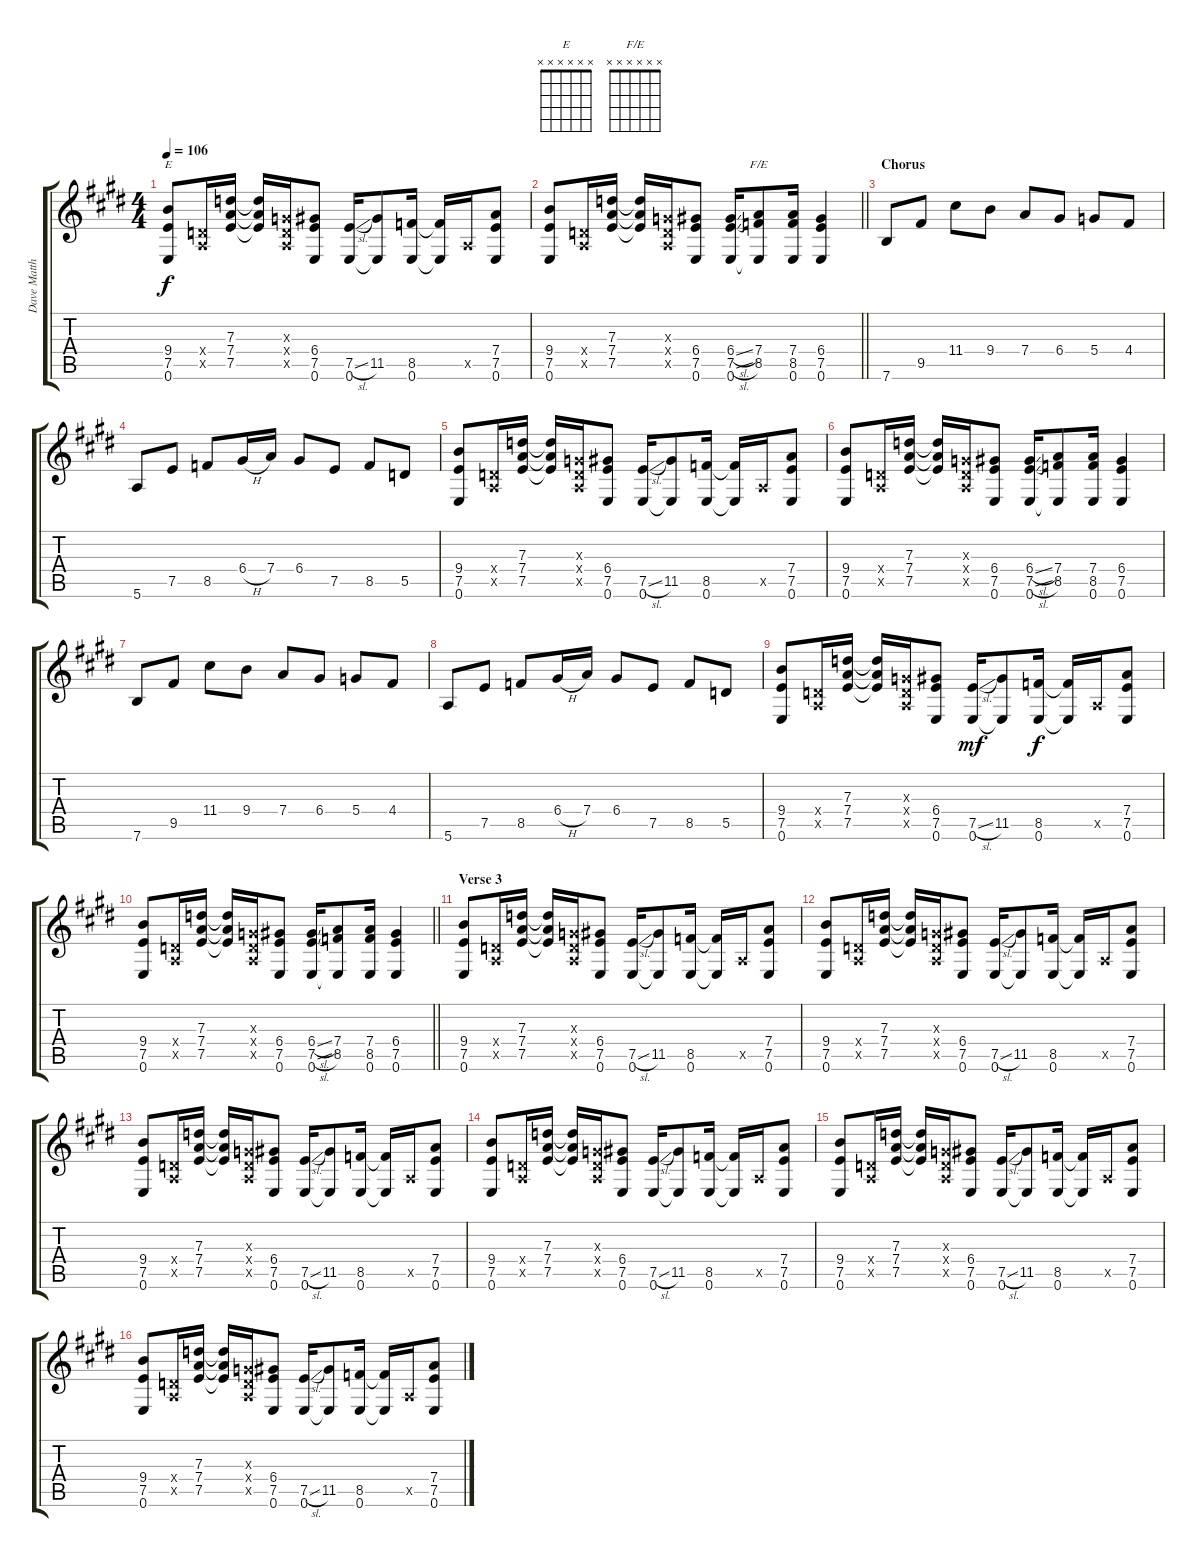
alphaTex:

\track ("Dave Matthews" "Dave Matth") {instrument acousticguitarsteel}
\staff {score tabs}
\tuning (E4 B3 G3 D3 A2 E2) {hide}
\chord ("E" x x x x x x)
\chord ("F/E" x x x x x x)
\ts (4 4)
\tempo 106
\clef g2
\ks e
(9.4 7.5 0.6).8{ch "E" dy f} (0.4{x} 0.5{x}).16 (7.3 7.4 7.5).16 (7.3{t} 7.4{t} 7.5{t}).16 (0.3{x} 0.4{x} 0.5{x}).16 (6.4 7.5 0.6).8 (7.5{sl} 0.6).16 (11.5 0.6{t}).8 (8.5 0.6).16 (8.5{t} 0.6{t}).16 0.5{x}.16 (7.4 7.5 0.6).8 |
\barLineRight lightlight
(9.4 7.5 0.6).8 (0.4{x} 0.5{x}).16 (7.3 7.4 7.5).16 (7.3{t} 7.4{t} 7.5{t}).16 (0.3{x} 0.4{x} 0.5{x}).16 (6.4 7.5 0.6).8 (6.4{sl} 7.5{sl} 0.6).16 (7.4 8.5 0.6{t}).8{ch "F/E"} (7.4 8.5 0.6).16 (6.4 7.5 0.6).4 |
\section ("" "Chorus")
7.6.8 9.5.8 11.4.8 9.4.8 7.4.8 6.4.8 5.4.8 4.4.8 |
5.6.8 7.5.8 8.5.8 6.4{h}.16 7.4.16 6.4.8 7.5.8 8.5.8 5.5.8 |
(9.4 7.5 0.6).8 (0.4{x} 0.5{x}).16 (7.3 7.4 7.5).16 (7.3{t} 7.4{t} 7.5{t}).16 (0.3{x} 0.4{x} 0.5{x}).16 (6.4 7.5 0.6).8 (7.5{sl} 0.6).16 (11.5 0.6{t}).8 (8.5 0.6).16 (8.5{t} 0.6{t}).16 0.5{x}.16 (7.4 7.5 0.6).8 |
(9.4 7.5 0.6).8 (0.4{x} 0.5{x}).16 (7.3 7.4 7.5).16 (7.3{t} 7.4{t} 7.5{t}).16 (0.3{x} 0.4{x} 0.5{x}).16 (6.4 7.5 0.6).8 (6.4{sl} 7.5{sl} 0.6).16 (7.4 8.5 0.6{t}).8 (7.4 8.5 0.6).16 (6.4 7.5 0.6).4 |
7.6.8 9.5.8 11.4.8 9.4.8 7.4.8 6.4.8 5.4.8 4.4.8 |
5.6.8 7.5.8 8.5.8 6.4{h}.16 7.4.16 6.4.8 7.5.8 8.5.8 5.5.8 |
(9.4 7.5 0.6).8{volume 16} (0.4{x} 0.5{x}).16 (7.3 7.4 7.5).16 (7.3{t} 7.4{t} 7.5{t}).16 (0.3{x} 0.4{x} 0.5{x}).16 (6.4 7.5 0.6).8 (7.5{sl} 0.6).16{dy mf} (11.5 0.6{t}).8 (8.5 0.6).16{dy f} (8.5{t} 0.6{t}).16 0.5{x}.16 (7.4 7.5 0.6).8 |
\barLineRight lightlight
(9.4 7.5 0.6).8 (0.4{x} 0.5{x}).16 (7.3 7.4 7.5).16 (7.3{t} 7.4{t} 7.5{t}).16 (0.3{x} 0.4{x} 0.5{x}).16 (6.4 7.5 0.6).8 (6.4{sl} 7.5{sl} 0.6).16 (7.4 8.5 0.6{t}).8 (7.4 8.5 0.6).16 (6.4 7.5 0.6).4 |
\section ("" "Verse 3")
(9.4 7.5 0.6).8{volume 13} (0.4{x} 0.5{x}).16 (7.3 7.4 7.5).16 (7.3{t} 7.4{t} 7.5{t}).16 (0.3{x} 0.4{x} 0.5{x}).16 (6.4 7.5 0.6).8 (7.5{sl} 0.6).16 (11.5 0.6{t}).8 (8.5 0.6).16 (8.5{t} 0.6{t}).16 0.5{x}.16 (7.4 7.5 0.6).8 |
(9.4 7.5 0.6).8 (0.4{x} 0.5{x}).16 (7.3 7.4 7.5).16 (7.3{t} 7.4{t} 7.5{t}).16 (0.3{x} 0.4{x} 0.5{x}).16 (6.4 7.5 0.6).8 (7.5{sl} 0.6).16 (11.5 0.6{t}).8 (8.5 0.6).16 (8.5{t} 0.6{t}).16 0.5{x}.16 (7.4 7.5 0.6).8 |
(9.4 7.5 0.6).8 (0.4{x} 0.5{x}).16 (7.3 7.4 7.5).16 (7.3{t} 7.4{t} 7.5{t}).16 (0.3{x} 0.4{x} 0.5{x}).16 (6.4 7.5 0.6).8 (7.5{sl} 0.6).16 (11.5 0.6{t}).8 (8.5 0.6).16 (8.5{t} 0.6{t}).16 0.5{x}.16 (7.4 7.5 0.6).8 |
(9.4 7.5 0.6).8 (0.4{x} 0.5{x}).16 (7.3 7.4 7.5).16 (7.3{t} 7.4{t} 7.5{t}).16 (0.3{x} 0.4{x} 0.5{x}).16 (6.4 7.5 0.6).8 (7.5{sl} 0.6).16 (11.5 0.6{t}).8 (8.5 0.6).16 (8.5{t} 0.6{t}).16 0.5{x}.16 (7.4 7.5 0.6).8 |
(9.4 7.5 0.6).8 (0.4{x} 0.5{x}).16 (7.3 7.4 7.5).16 (7.3{t} 7.4{t} 7.5{t}).16 (0.3{x} 0.4{x} 0.5{x}).16 (6.4 7.5 0.6).8 (7.5{sl} 0.6).16 (11.5 0.6{t}).8 (8.5 0.6).16 (8.5{t} 0.6{t}).16 0.5{x}.16 (7.4 7.5 0.6).8 |
(9.4 7.5 0.6).8 (0.4{x} 0.5{x}).16 (7.3 7.4 7.5).16 (7.3{t} 7.4{t} 7.5{t}).16 (0.3{x} 0.4{x} 0.5{x}).16 (6.4 7.5 0.6).8 (7.5{sl} 0.6).16 (11.5 0.6{t}).8 (8.5 0.6).16 (8.5{t} 0.6{t}).16 0.5{x}.16 (7.4 7.5 0.6).8
